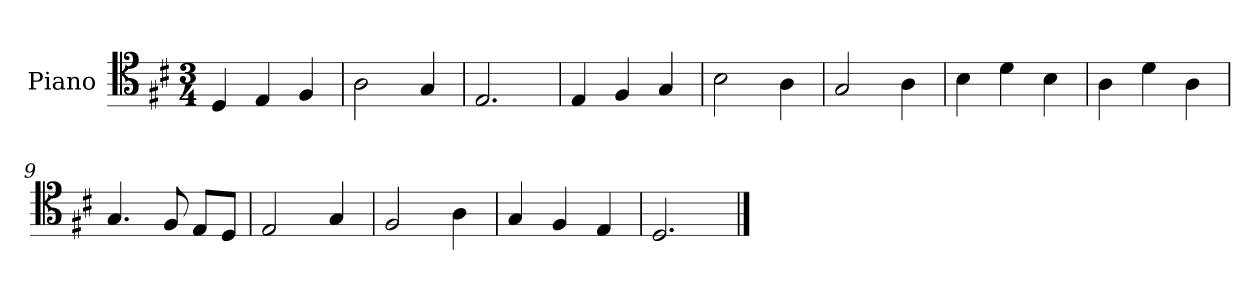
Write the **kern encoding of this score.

**kern
*part1
*staff1
*I"Piano
*I'Pno
*clefC4
*k[f#c#]
*M3/4
=1
4D/
4E/
4F#/
=2
2A\
4G/
=3
2.E/
=4
4E/
4F#/
4G/
=5
2B\
4A\
=6
2G/
4A\
=7
4B\
4d\
4B\
=8
4A\
4d\
4A\
=9
4.G/
8F#/
8E/L
8D/J
=10
2E/
4G/
=11
2F#/
4A\
=12
4G/
4F#/
4E/
=13
2.D/
==
*-
